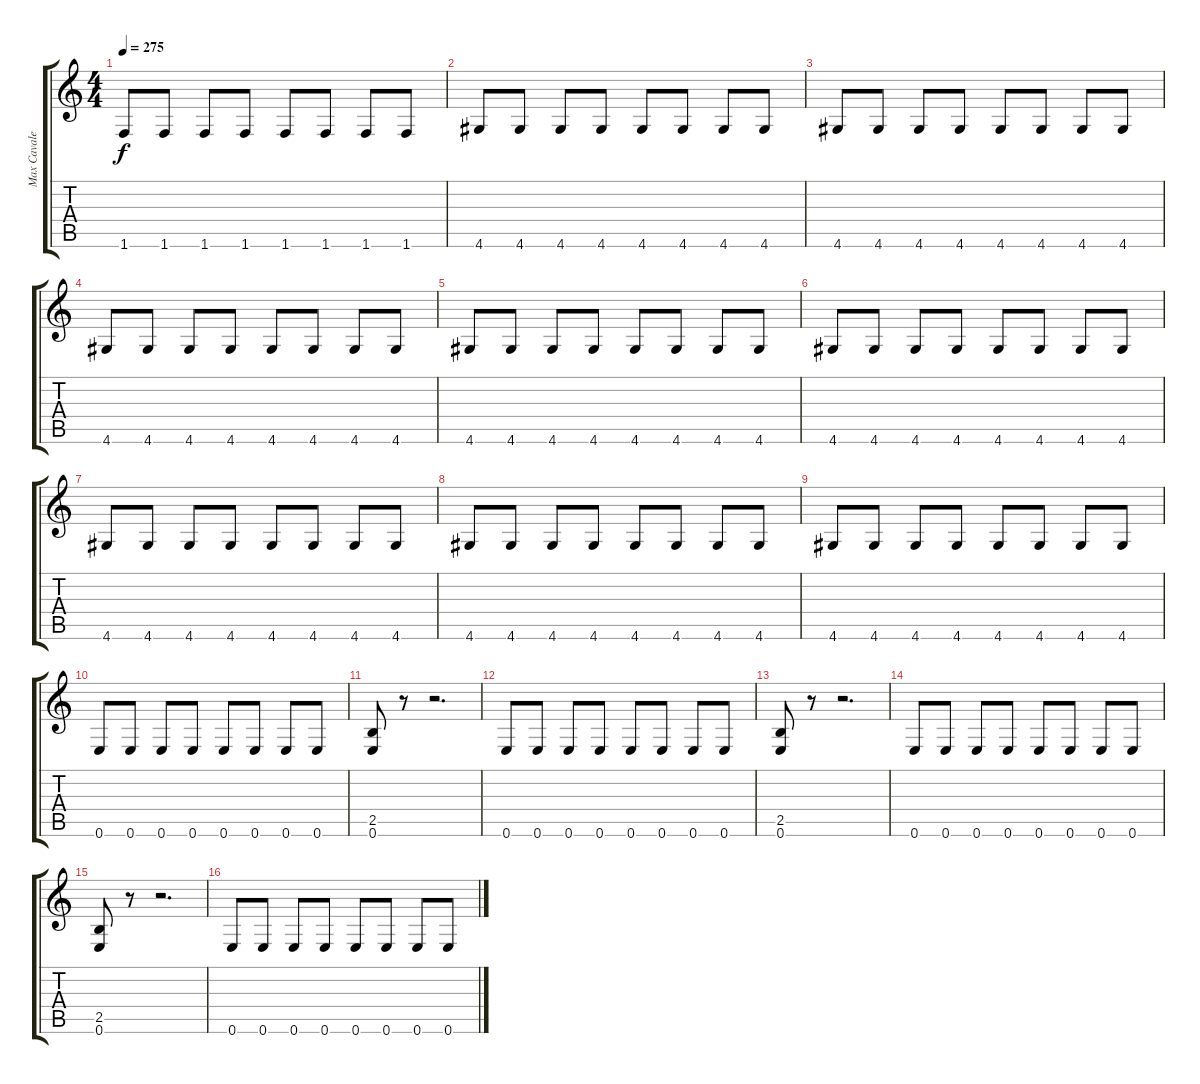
\track ("Max Cavalera" "Max Cavale") {instrument distortionguitar}
\staff {score tabs}
\tuning (E4 B3 G3 D3 A2 E2) {hide}
\ts (4 4)
\tempo 275
\clef g2
\ks c
1.6.8{dy f} 1.6.8 1.6.8 1.6.8 1.6.8 1.6.8 1.6.8 1.6.8 |
4.6.8 4.6.8 4.6.8 4.6.8 4.6.8 4.6.8 4.6.8 4.6.8 |
4.6.8 4.6.8 4.6.8 4.6.8 4.6.8 4.6.8 4.6.8 4.6.8 |
4.6.8 4.6.8 4.6.8 4.6.8 4.6.8 4.6.8 4.6.8 4.6.8 |
4.6.8 4.6.8 4.6.8 4.6.8 4.6.8 4.6.8 4.6.8 4.6.8 |
4.6.8 4.6.8 4.6.8 4.6.8 4.6.8 4.6.8 4.6.8 4.6.8 |
4.6.8 4.6.8 4.6.8 4.6.8 4.6.8 4.6.8 4.6.8 4.6.8 |
4.6.8 4.6.8 4.6.8 4.6.8 4.6.8 4.6.8 4.6.8 4.6.8 |
4.6.8 4.6.8 4.6.8 4.6.8 4.6.8 4.6.8 4.6.8 4.6.8 |
0.6.8 0.6.8 0.6.8 0.6.8 0.6.8 0.6.8 0.6.8 0.6.8 |
(2.5 0.6).8 r.8 r.2{d} |
0.6.8 0.6.8 0.6.8 0.6.8 0.6.8 0.6.8 0.6.8 0.6.8 |
(2.5 0.6).8 r.8 r.2{d} |
0.6.8 0.6.8 0.6.8 0.6.8 0.6.8 0.6.8 0.6.8 0.6.8 |
(2.5 0.6).8 r.8 r.2{d} |
0.6.8 0.6.8 0.6.8 0.6.8 0.6.8 0.6.8 0.6.8 0.6.8
